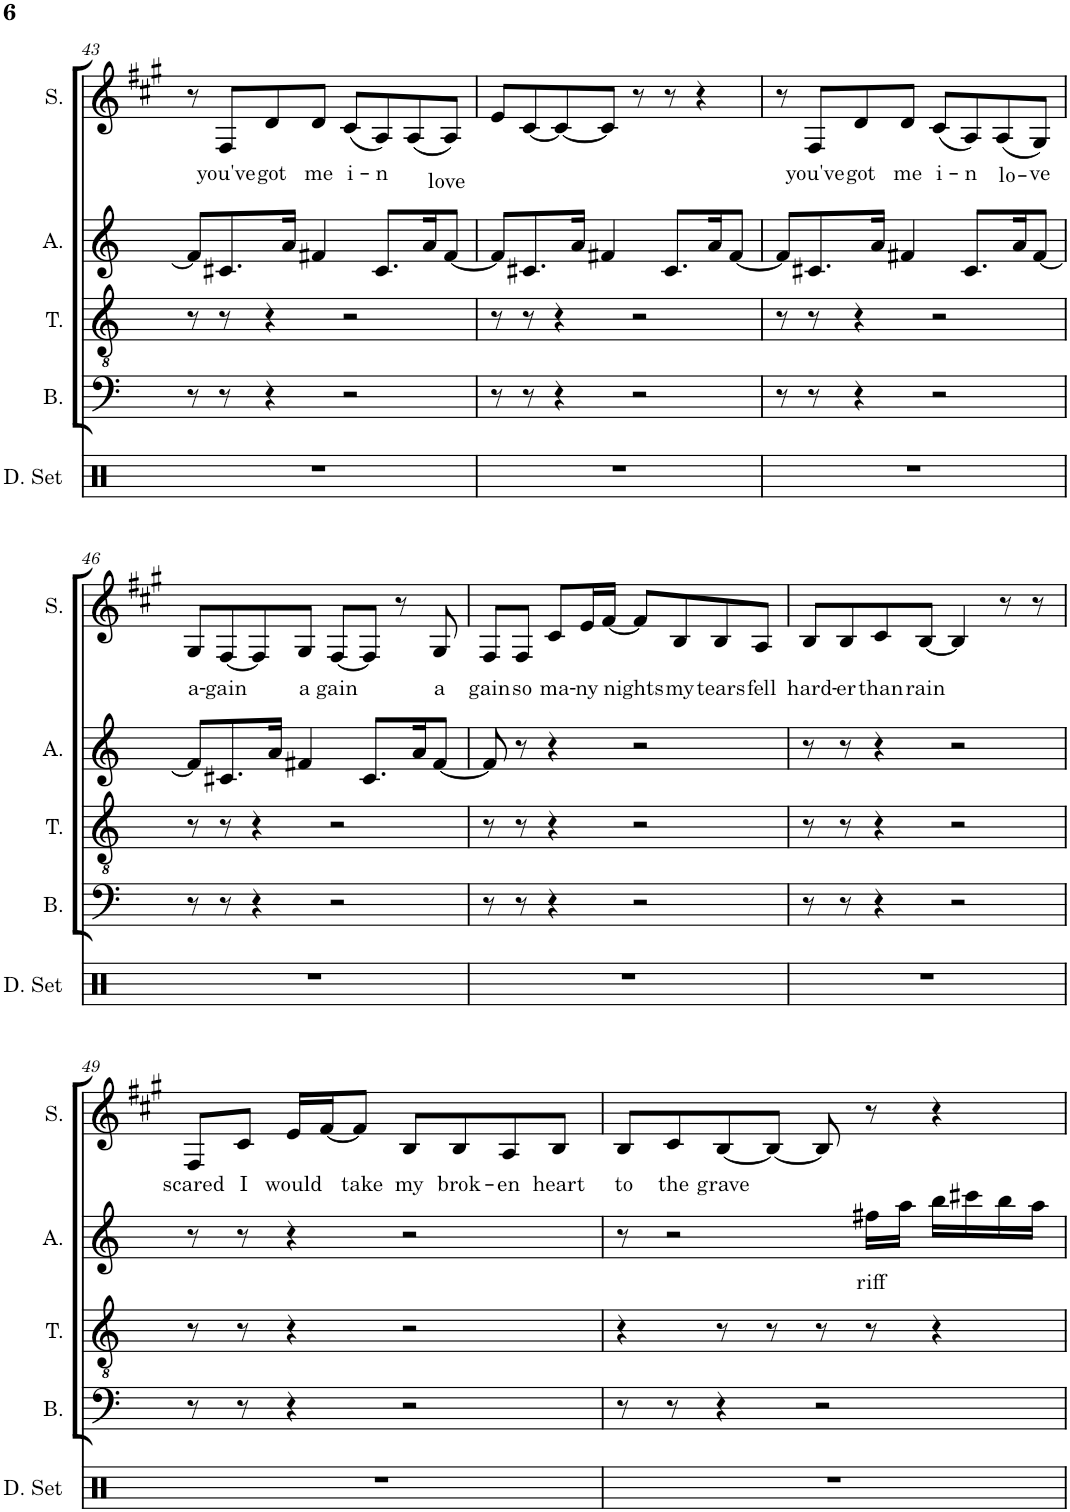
**kern	**kern	**kern	**kern	**text	**kern	**text
*part5	*part4	*part3	*part2	*part2	*part1	*part1
*staff5	*staff4	*staff3	*staff2	*staff2	*staff1	*staff1
*I"Drumset	*I"Bass	*I"Tenor	*I"Alto	*	*I"Soprano	*
*I'D. Set	*I'B.	*I'T.	*I'A.	*	*I'S.	*
!!LO:PB:g=z
*clefX	*clefF4	*clefGv2	*clefG2	*	*clefG2	*
*k[]	*k[]	*k[]	*k[]	*	*k[f#c#g#]	*
*M4/4	*M4/4	*M4/4	*M4/4	*	*M4/4	*
=43	=43	=43	=43	=43	=43	=43
1r	8r	8r	8f#/L]	.	8r	.
!	!	!	!	!	!	!LO:LY:b
.	8r	8r	8.c#X/	.	8F#/L	you've
!	!	!	!	!	!	!LO:LY:b
.	4r	4r	.	.	8d/	got
.	.	.	16a/Jk	.	.	.
!	!	!	!	!	!	!LO:LY:b
.	.	.	4f#X/	.	8d/J	me
!	!	!	!	!	!	!LO:LY:b
.	2r	2r	.	.	(8c#/L	i-
!	!	!	!	!	!	!LO:LY:b
.	.	.	8.c#/L	.	8A/)	-n
!	!	!	!	!	!	!LO:LY:b
.	.	.	.	.	(8A/	love
.	.	.	16a/K	.	.	.
.	.	.	[8f#/J	.	8A/J)	.
=44	=44	=44	=44	=44	=44	=44
1r	8r	8r	8f#/L]	.	8e/L	.
.	8r	8r	8.c#X/	.	[8c#/	.
.	4r	4r	.	.	8c#/_	.
.	.	.	16a/Jk	.	.	.
.	.	.	4f#X/	.	8c#/J]	.
.	2r	2r	.	.	8r	.
.	.	.	8.c#/L	.	8r	.
.	.	.	.	.	4r	.
.	.	.	16a/K	.	.	.
.	.	.	[8f#/J	.	.	.
=45	=45	=45	=45	=45	=45	=45
1r	8r	8r	8f#/L]	.	8r	.
!	!	!	!	!	!	!LO:LY:b
.	8r	8r	8.c#X/	.	8F#/L	you've
!	!	!	!	!	!	!LO:LY:b
.	4r	4r	.	.	8d/	got
.	.	.	16a/Jk	.	.	.
!	!	!	!	!	!	!LO:LY:b
.	.	.	4f#X/	.	8d/J	me
!	!	!	!	!	!	!LO:LY:b
.	2r	2r	.	.	(8c#/L	i-
!	!	!	!	!	!	!LO:LY:b
.	.	.	8.c#/L	.	8A/)	-n
!	!	!	!	!	!	!LO:LY:b
.	.	.	.	.	(8A/	lo-
.	.	.	16a/K	.	.	.
!	!	!	!	!	!	!LO:LY:b
.	.	.	[8f#/J	.	8G#/J)	-ve
!!LO:LB:g=z
=46	=46	=46	=46	=46	=46	=46
!	!	!	!	!	!	!LO:LY:b
1r	8r	8r	8f#/L]	.	8G#/L	-a-
!	!	!	!	!	!	!LO:LY:b
.	8r	8r	8.c#X/	.	[8F#/	gain
.	4r	4r	.	.	8F#/]	.
.	.	.	16a/Jk	.	.	.
!	!	!	!	!	!	!LO:LY:b
.	.	.	4f#X/	.	8G#/J	a
!	!	!	!	!	!	!LO:LY:b
.	2r	2r	.	.	[8F#/L	gain
.	.	.	8.c#/L	.	8F#/J]	.
.	.	.	.	.	8r	.
.	.	.	16a/K	.	.	.
!	!	!	!	!	!	!LO:LY:b
.	.	.	[8f#/J	.	8G#/	a
=47	=47	=47	=47	=47	=47	=47
!	!	!	!	!	!	!LO:LY:b
1r	8r	8r	8f#/]	.	8F#/L	gain
!	!	!	!	!	!	!LO:LY:b
.	8r	8r	8r	.	8F#/J	so
!	!	!	!	!	!	!LO:LY:b
.	4r	4r	4r	.	8c#/L	ma-
!	!	!	!	!	!	!LO:LY:b
.	.	.	.	.	16e/L	-ny
!	!	!	!	!	!	!LO:LY:b
.	.	.	.	.	[16f#/JJ	nights
.	2r	2r	2r	.	8f#/L]	.
!	!	!	!	!	!	!LO:LY:b
.	.	.	.	.	8B/	my
!	!	!	!	!	!	!LO:LY:b
.	.	.	.	.	8B/	tears
!	!	!	!	!	!	!LO:LY:b
.	.	.	.	.	8A/J	fell
=48	=48	=48	=48	=48	=48	=48
!	!	!	!	!	!	!LO:LY:b
1r	8r	8r	8r	.	8B/L	hard-
!	!	!	!	!	!	!LO:LY:b
.	8r	8r	8r	.	8B/	-er
!	!	!	!	!	!	!LO:LY:b
.	4r	4r	4r	.	8c#/	than
!	!	!	!	!	!	!LO:LY:b
.	.	.	.	.	[8B/J	rain
.	2r	2r	2r	.	4B/]	.
.	.	.	.	.	8r	.
.	.	.	.	.	8r	.
!!LO:LB:g=z
=49	=49	=49	=49	=49	=49	=49
!	!	!	!	!	!	!LO:LY:b
1r	8r	8r	8r	.	8F#/L	scared
!	!	!	!	!	!	!LO:LY:b
.	8r	8r	8r	.	8c#/J	I
!	!	!	!	!	!	!LO:LY:b
.	4r	4r	4r	.	16e/LL	would
!	!	!	!	!	!	!LO:LY:b
.	.	.	.	.	[16f#/J	take
.	.	.	.	.	8f#/J]	.
!	!	!	!	!	!	!LO:LY:b
.	2r	2r	2r	.	8B/L	my
!	!	!	!	!	!	!LO:LY:b
.	.	.	.	.	8B/	brok-
!	!	!	!	!	!	!LO:LY:b
.	.	.	.	.	8A/	-en
!	!	!	!	!	!	!LO:LY:b
.	.	.	.	.	8B/J	heart
=50	=50	=50	=50	=50	=50	=50
!	!	!	!	!	!	!LO:LY:b
1r	8r	4r	8r	.	8B/L	to
!	!	!	!	!	!	!LO:LY:b
.	8r	.	2r	.	8c#/	the
!	!	!	!	!	!	!LO:LY:b
.	4r	8r	.	.	[8B/	grave
.	.	8r	.	.	8B/J_	.
.	2r	8r	.	.	8B/]	.
!	!	!	!	!LO:LY:b	!	!
.	.	8r	16ff#X\LL	riff	8r	.
.	.	.	16aa\JJ	.	.	.
.	.	4r	16bb\LL	.	4r	.
.	.	.	16ccc#X\	.	.	.
.	.	.	16bb\	.	.	.
.	.	.	16aa\JJ	.	.	.
=	=	=	=	=	=	=
*-	*-	*-	*-	*-	*-	*-
